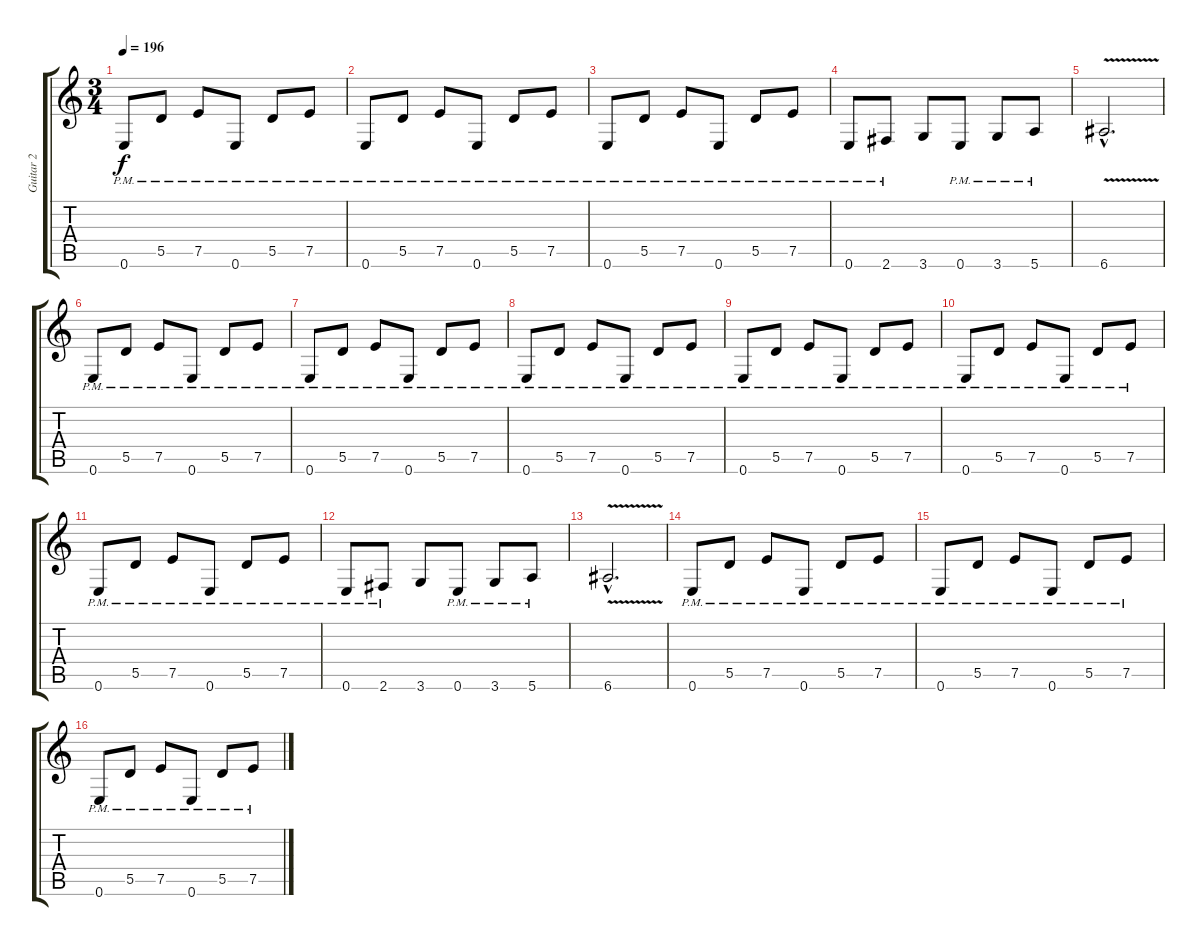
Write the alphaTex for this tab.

\track ("Guitar 2" "Guitar 2") {instrument overdrivenguitar}
\staff {score tabs}
\tuning (E4 B3 G3 D3 A2 E2) {hide}
\ts (3 4)
\tempo 196
\clef g2
\ks c
0.6{pm}.8{dy f} 5.5{pm}.8 7.5{pm}.8 0.6{pm}.8 5.5{pm}.8 7.5{pm}.8 |
0.6{pm}.8 5.5{pm}.8 7.5{pm}.8 0.6{pm}.8 5.5{pm}.8 7.5{pm}.8 |
0.6{pm}.8 5.5{pm}.8 7.5{pm}.8 0.6{pm}.8 5.5{pm}.8 7.5{pm}.8 |
0.6{pm}.8 2.6{pm}.8 3.6.8 0.6{pm}.8 3.6{pm}.8 5.6{pm}.8 |
6.6{v hac}.2{d} |
0.6{pm}.8 5.5{pm}.8 7.5{pm}.8 0.6{pm}.8 5.5{pm}.8 7.5{pm}.8 |
0.6{pm}.8 5.5{pm}.8 7.5{pm}.8 0.6{pm}.8 5.5{pm}.8 7.5{pm}.8 |
0.6{pm}.8 5.5{pm}.8 7.5{pm}.8 0.6{pm}.8 5.5{pm}.8 7.5{pm}.8 |
0.6{pm}.8 5.5{pm}.8 7.5{pm}.8 0.6{pm}.8 5.5{pm}.8 7.5{pm}.8 |
0.6{pm}.8 5.5{pm}.8 7.5{pm}.8 0.6{pm}.8 5.5{pm}.8 7.5{pm}.8 |
0.6{pm}.8 5.5{pm}.8 7.5{pm}.8 0.6{pm}.8 5.5{pm}.8 7.5{pm}.8 |
0.6{pm}.8 2.6{pm}.8 3.6.8 0.6{pm}.8 3.6{pm}.8 5.6{pm}.8 |
6.6{v hac}.2{d} |
0.6{pm}.8 5.5{pm}.8 7.5{pm}.8 0.6{pm}.8 5.5{pm}.8 7.5{pm}.8 |
0.6{pm}.8 5.5{pm}.8 7.5{pm}.8 0.6{pm}.8 5.5{pm}.8 7.5{pm}.8 |
0.6{pm}.8 5.5{pm}.8 7.5{pm}.8 0.6{pm}.8 5.5{pm}.8 7.5{pm}.8
